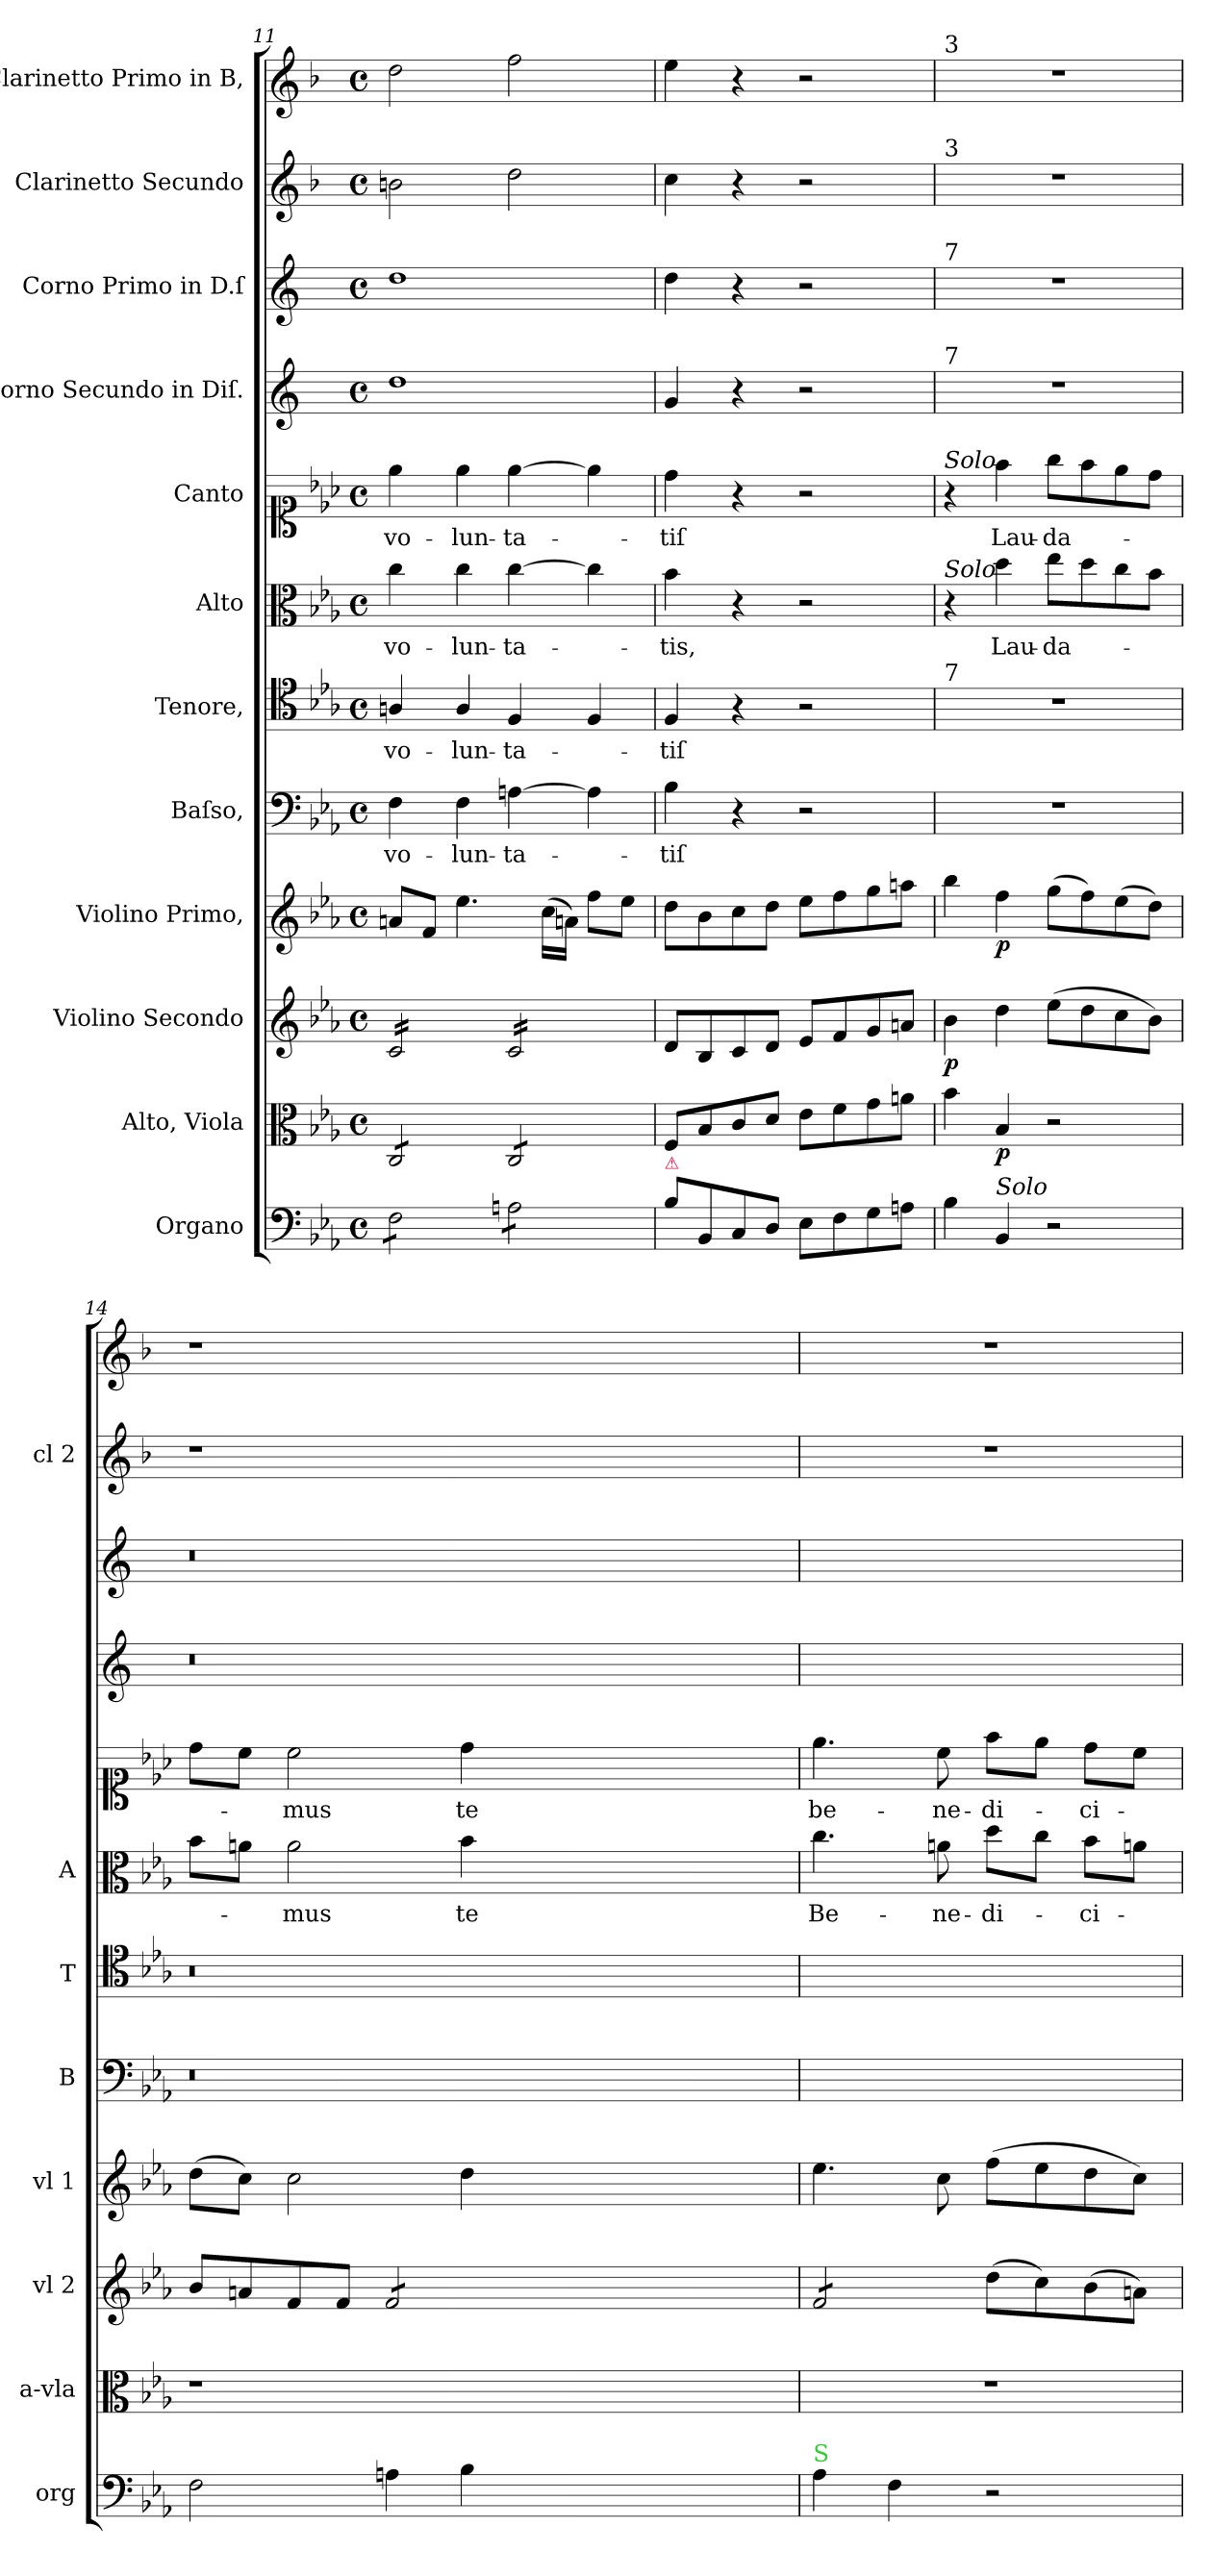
**kern	**kern	**dynam	**kern	**dynam	**kern	**dynam	**kern	**text	**kern	**text	**kern	**text	**kern	**text	**kern	**kern	**kern	**kern
*part12	*part11	*part11	*part10	*part10	*part9	*part9	*part8	*part8	*part7	*part7	*part6	*part6	*part5	*part5	*part4	*part3	*part2	*part1
*staff12	*staff11	*staff11	*staff10	*staff10	*staff9	*staff9	*staff8	*staff8	*staff7	*staff7	*staff6	*staff6	*staff5	*staff5	*staff4	*staff3	*staff2	*staff1
*I"Organo	*I"Alto, Viola	*	*I"Violino Secondo	*	*I"Violino Primo,	*	*I"Baſso,	*	*I"Tenore,	*	*I"Alto	*	*I"Canto	*	*I"Corno Secundo in Diſ.	*I"Corno Primo in D.ſ	*I"Clarinetto Secundo	*I"Clarinetto Primo in B,
*I'org	*I'a-vla	*	*I'vl 2	*	*I'vl 1	*	*I'B	*	*I'T	*	*I'A	*	*	*	*	*	*I'cl 2	*
*clefF4	*clefC3	*	*clefG2	*	*clefG2	*	*clefF4	*	*clefC4	*	*clefC3	*	*clefC1	*	*clefG2	*clefG2	*clefG2	*clefG2
*	*	*	*	*	*	*	*	*	*	*	*	*	*	*	*ITrd5c9	*ITrd5c9	*ITrd1c2	*ITrd1c2
*k[b-e-a-]	*k[b-e-a-]	*	*k[b-e-a-]	*	*k[b-e-a-]	*	*k[b-e-a-]	*	*k[b-e-a-]	*	*k[b-e-a-]	*	*k[b-e-a-]	*	*k[b-e-a-]	*k[b-e-a-]	*k[b-e-a-]	*k[b-e-a-]
*E-:	*E-:	*	*E-:	*	*E-:	*	*E-:	*	*E-:	*	*E-:	*	*E-:	*	*E-:	*E-:	*E-:	*E-:
*M4/4	*M4/4	*	*M4/4	*	*M4/4	*	*M4/4	*	*M4/4	*	*M4/4	*	*M4/4	*	*M4/4	*M4/4	*M4/4	*M4/4
*met(c)	*met(c)	*	*met(c)	*	*met(c)	*	*met(c)	*	*met(c)	*	*met(c)	*	*met(c)	*	*met(c)	*met(c)	*met(c)	*met(c)
=11	=11	=11	=11	=11	=11	=11	=11	=11	=11	=11	=11	=11	=11	=11	=11	=11	=11	=11
*tremolo	*	*	*	*	*	*	*	*	*	*	*	*	*	*	*	*	*	*
*	*tremolo	*	*	*	*	*	*	*	*	*	*	*	*	*	*	*	*	*
*	*	*	*tremolo	*	*	*	*	*	*	*	*	*	*	*	*	*	*	*
8F\L	8C/L	.	16c/LL	.	8an/L	.	4F\	vo-	4An/	vo-	4cc\	vo-	4ee-\	vo-	1f	1f	2an\	2cc\
.	.	.	16c/	.	.	.	.	.	.	.	.	.	.	.	.	.	.	.
8F\	8C/	.	16c/	.	8f/J	.	.	.	.	.	.	.	.	.	.	.	.	.
.	.	.	16c/	.	.	.	.	.	.	.	.	.	.	.	.	.	.	.
8F\	8C/	.	16c/	.	4.ee-\	.	4F\	-lun-	4A/	-lun-	4cc\	-lun-	4ee-\	-lun-	.	.	.	.
.	.	.	16c/	.	.	.	.	.	.	.	.	.	.	.	.	.	.	.
8F\J	8C/J	.	16c/	.	.	.	.	.	.	.	.	.	.	.	.	.	.	.
.	.	.	16c/JJ	.	.	.	.	.	.	.	.	.	.	.	.	.	.	.
8An\L	8C/L	.	16c/LL	.	.	.	[4An\	-ta-	4F/	-ta-	[4cc\	-ta-	[4ee-\	-ta-	.	.	2cc\	2ee-\
.	.	.	16c/	.	.	.	.	.	.	.	.	.	.	.	.	.	.	.
8An\	8C/	.	16c/	.	(16cc\LL	.	.	.	.	.	.	.	.	.	.	.	.	.
.	.	.	16c/	.	16an\JJ)	.	.	.	.	.	.	.	.	.	.	.	.	.
8An\	8C/	.	16c/	.	8ff\L	.	4A\]	.	4F/	.	4cc\]	.	4ee-\]	.	.	.	.	.
.	.	.	16c/	.	.	.	.	.	.	.	.	.	.	.	.	.	.	.
8An\J	8C/J	.	16c/	.	8ee-\J	.	.	.	.	.	.	.	.	.	.	.	.	.
*	*Xtremolo	*	*	*	*	*	*	*	*	*	*	*	*	*	*	*	*	*
*Xtremolo	*	*	*	*	*	*	*	*	*	*	*	*	*	*	*	*	*	*
.	.	.	16c/JJ	.	.	.	.	.	.	.	.	.	.	.	.	.	.	.
*	*	*	*Xtremolo	*	*	*	*	*	*	*	*	*	*	*	*	*	*	*
=12	=12	=12	=12	=12	=12	=12	=12	=12	=12	=12	=12	=12	=12	=12	=12	=12	=12	=12
!LO:TX:a:color=crimson:t=⚠	!	!	!	!	!	!	!	!	!	!	!	!	!	!	!	!	!	!
8B-\L	8F/L	.	8d/L	.	8dd\L	.	4B-\	-tiſ	4F/	-tiſ	4b-\	-tis,	4dd\	-tiſ	4B-/	4f\	4b-\	4dd\
8BB-/	8B-/	.	8B-/	.	8b-\	.	.	.	.	.	.	.	.	.	.	.	.	.
8C/	8c/	.	8c/	.	8cc\	.	4r	.	4r	.	4r	.	4r	.	4r	4r	4r	4r
8D/J	8d/J	.	8d/J	.	8dd\J	.	.	.	.	.	.	.	.	.	.	.	.	.
8E-\L	8e-\L	.	8e-/L	.	8ee-\L	.	2r	.	2r	.	2r	.	2r	.	2r	2r	2r	2r
8F\	8f\	.	8f/	.	8ff\	.	.	.	.	.	.	.	.	.	.	.	.	.
8G\	8g\	.	8g/	.	8gg\	.	.	.	.	.	.	.	.	.	.	.	.	.
8An\J	8an\J	.	8an/J	.	8aan\J	.	.	.	.	.	.	.	.	.	.	.	.	.
=13	=13	=13	=13	=13	=13	=13	=13	=13	=13	=13	=13	=13	=13	=13	=13	=13	=13	=13
!	!	!	!	!	!	!	!	!	!	!	!	!	!	!	!	!	!	!LO:TX:a:t=3
!	!	!	!	!	!	!	!	!	!	!	!	!	!	!	!	!	!LO:TX:a:t=3	!
!	!	!	!	!	!	!	!	!	!	!	!	!	!	!	!	!LO:TX:a:t=7	!	!
!	!	!	!	!	!	!	!	!	!	!	!	!	!	!	!LO:TX:a:t=7	!	!	!
!	!	!	!	!	!	!	!	!	!	!	!	!	!LO:TX:a:i:t=Solo	!	!	!	!	!
!	!	!	!	!	!	!	!	!	!	!	!LO:TX:a:i:t=Solo	!	!	!	!	!	!	!
!	!	!	!	!	!	!	!	!	!LO:TX:a:t=7	!	!	!	!	!	!	!	!	!
4B-\	4b-\	.	4b-\	p	4bb-\	.	1r	.	1r	.	4r	.	4r	.	1r	1r	1r	1r
!LO:TX:a:i:t=Solo	!	!	!	!	!	!	!	!	!	!	!	!	!	!	!	!	!	!
4BB-/	4B-/	p	4dd\	.	4ff\	p.	.	.	.	.	4dd\	Lau-	4ff\	Lau-	.	.	.	.
2r	2r	.	(8ee-\L	.	(8gg\L	.	.	.	.	.	8ee-\L	-da-	8gg\L	-da-	.	.	.	.
.	.	.	8dd\	.	8ff\)	.	.	.	.	.	8dd\	.	8ff\	.	.	.	.	.
.	.	.	8cc\	.	(8ee-\	.	.	.	.	.	8cc\	.	8ee-\	.	.	.	.	.
.	.	.	8b-\J)	.	8dd\J)	.	.	.	.	.	8b-\J	.	8dd\J	.	.	.	.	.
=14	=14	=14	=14	=14	=14	=14	=14	=14	=14	=14	=14	=14	=14	=14	=14	=14	=14	=14
2F\	1r	.	8b-/L	.	(8dd\L	.	0.r	.	0.r	.	8b-\L	.	8dd\L	.	0.r	0.r	1r	1r
.	.	.	8an/	.	8cc\J)	.	.	.	.	.	8an\J	.	8cc\J	.	.	.	.	.
.	.	.	8f/	.	2cc\	.	.	.	.	.	2a\	-mus	2cc\	-mus	.	.	.	.
.	.	.	8f/J	.	.	.	.	.	.	.	.	.	.	.	.	.	.	.
*	*	*	*tremolo	*	*	*	*	*	*	*	*	*	*	*	*	*	*	*
4An\	.	.	8f/L	.	.	.	.	.	.	.	.	.	.	.	.	.	.	.
.	.	.	8f/	.	.	.	.	.	.	.	.	.	.	.	.	.	.	.
4B-\	.	.	8f/	.	4dd\	.	.	.	.	.	4b-\	te	4dd\	te	.	.	.	.
.	.	.	8f/J	.	.	.	.	.	.	.	.	.	.	.	.	.	.	.
0ryy	0ryy	.	0ryy	.	0ryy	.	.	.	.	.	0ryy	.	0ryy	.	.	.	0ryy	0ryy
=15	=15	=15	=15	=15	=15	=15	=15	=15	=15	=15	=15	=15	=15	=15	=15	=15	=15	=15
!LO:TX:a:color=limegreen:t=S	!	!	!	!	!	!	!	!	!	!	!	!	!	!	!	!	!	!
4A-\	1r	.	8f/L	.	4.ee-\	.	1ryy	.	1ryy	.	4.cc\	Be-	4.ee-\	be-	1ryy	1ryy	1r	1r
.	.	.	8f/	.	.	.	.	.	.	.	.	.	.	.	.	.	.	.
4F\	.	.	8f/	.	.	.	.	.	.	.	.	.	.	.	.	.	.	.
.	.	.	8f/J	.	8cc\	.	.	.	.	.	8an\	-ne-	8cc\	-ne-	.	.	.	.
*	*	*	*Xtremolo	*	*	*	*	*	*	*	*	*	*	*	*	*	*	*
2r	.	.	(8dd\L	.	(8ff\L	.	.	.	.	.	8dd\L	-di-	8ff\L	-di-	.	.	.	.
.	.	.	8cc\)	.	8ee-\	.	.	.	.	.	8cc\J	.	8ee-\J	.	.	.	.	.
.	.	.	(8b-\	.	8dd\	.	.	.	.	.	8b-\L	-ci-	8dd\L	-ci-	.	.	.	.
.	.	.	8an\J)	.	8cc\J)	.	.	.	.	.	8an\J	.	8cc\J	.	.	.	.	.
=	=	=	=	=	=	=	=	=	=	=	=	=	=	=	=	=	=	=
*-	*-	*-	*-	*-	*-	*-	*-	*-	*-	*-	*-	*-	*-	*-	*-	*-	*-	*-
